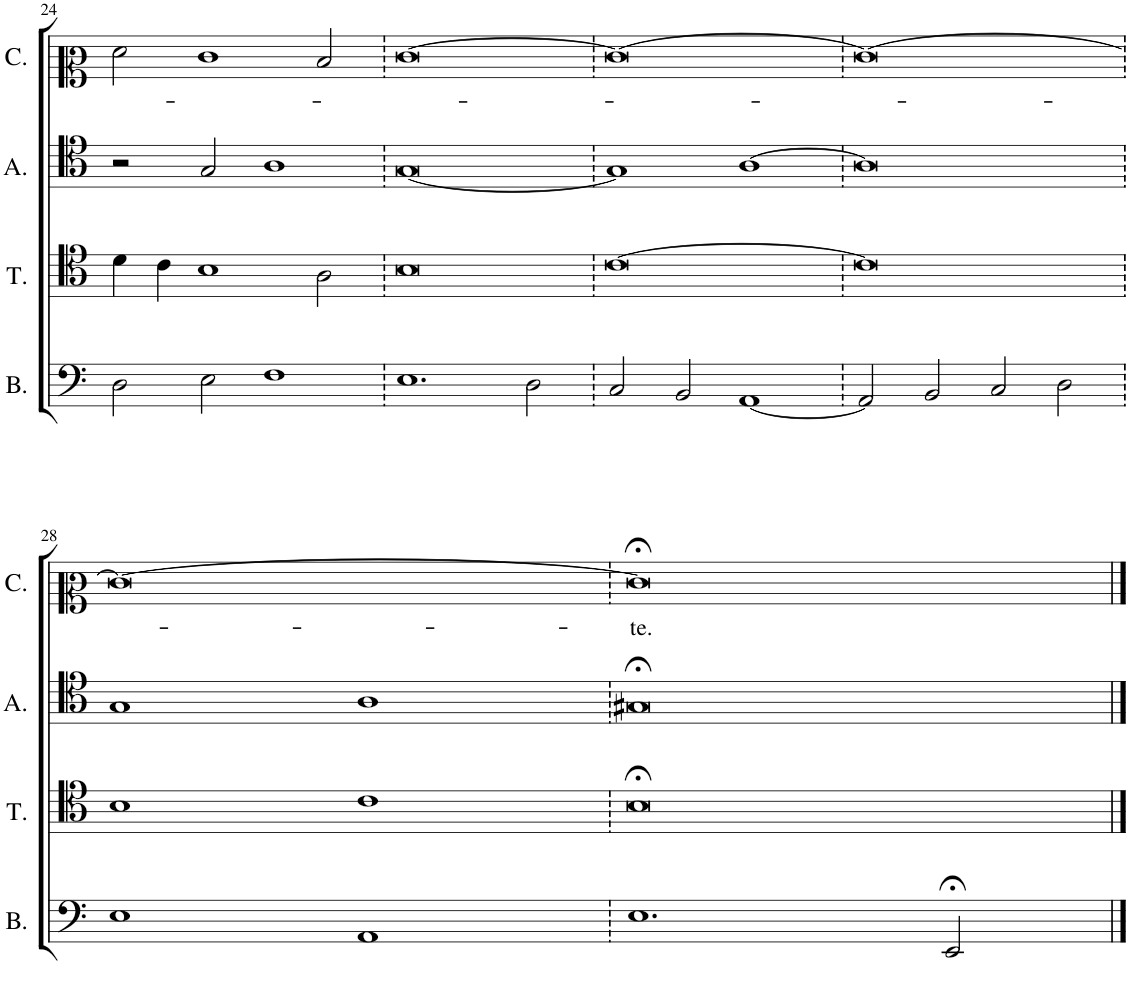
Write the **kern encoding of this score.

**kern	**kern	**kern	**kern	**text
*part4	*part3	*part2	*part1	*part1
*staff4	*staff3	*staff2	*staff1	*staff1
*I"Bassus	*I"Tenor	*I"Altus	*I"Cantus	*
*I'B.	*I'T.	*I'A.	*I'C.	*
!!LO:PB:g=z
*clefF4	*clefC4	*clefC4	*clefC2	*
*k[]	*k[]	*k[]	*k[]	*
*M8/4	*M8/4	*M8/4	*M8/4	*
=24	=24	=24	=24	=24
2D\	4d\	2r	2f\	.
.	4c\	.	.	.
2E\	1B	2G/	1e	.
1F	.	1A	.	.
.	2A\	.	2d/	.
=25	=25	=25	=25	=25
1.E	0B	[0G	[0e	.
2D\	.	.	.	.
=26	=26	=26	=26	=26
2C/	[0c	1G]	0e_	.
2BB/	.	.	.	.
[1AA	.	[1A	.	.
=27	=27	=27	=27	=27
2AA/]	0c]	0A]	0e_	.
2BB/	.	.	.	.
2C/	.	.	.	.
2D\	.	.	.	.
!!LO:LB:g=z
=28	=28	=28	=28	=28
1E	1B	1G	0e_	.
1AA	1c	1A	.	.
=29	=29	=29	=29	=29
!	!	!	!	!LO:LY:b
1.E	0B;<	0G#X;<	0e;<]	-te.
2EE;</	.	.	.	.
==	==	==	==	==
*-	*-	*-	*-	*-
